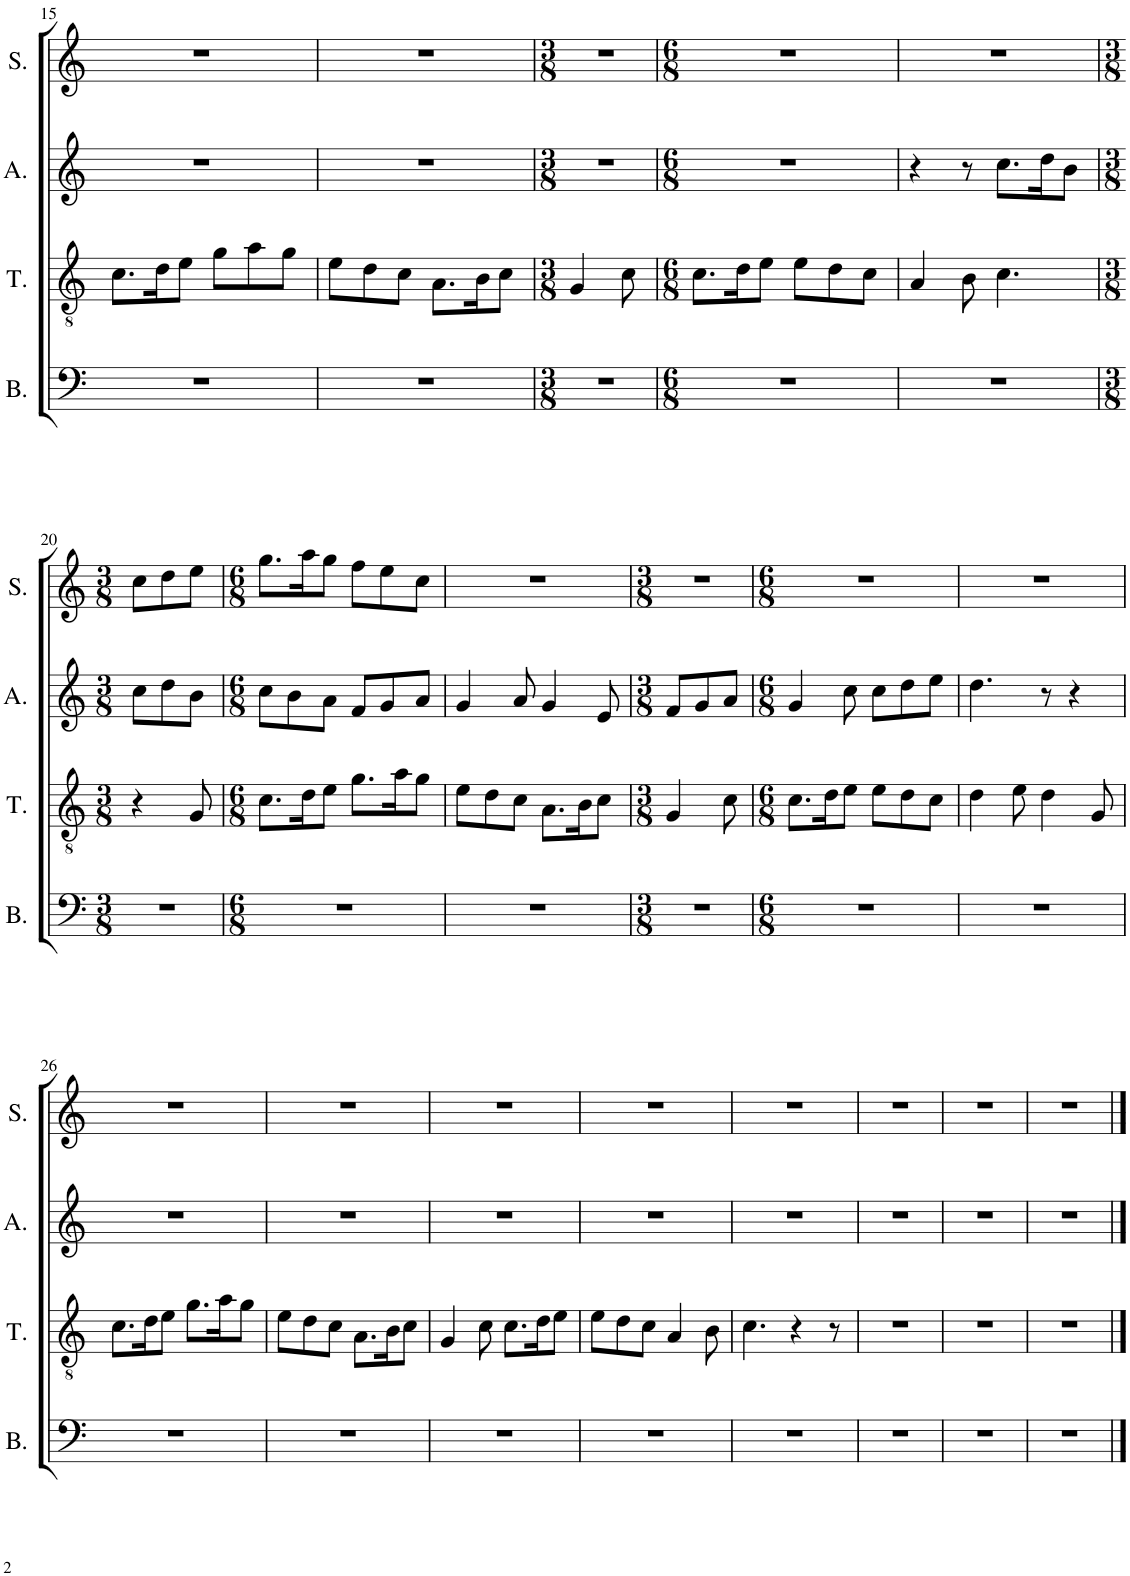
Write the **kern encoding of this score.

**kern	**kern	**kern	**kern
*part4	*part3	*part2	*part1
*staff4	*staff3	*staff2	*staff1
*I"Bass	*I"Tenor	*I"Alto	*I"Soprano
*I'B.	*I'T.	*I'A.	*I'S.
!!LO:PB:g=z
*clefF4	*clefGv2	*clefG2	*clefG2
*	*	*Trd1c2	*
*k[]	*k[]	*k[]	*k[]
*M6/8	*M6/8	*M6/8	*M6/8
=15	=15	=15	=15
2.r	8.c\L	2.r	2.r
.	16d\K	.	.
.	8e\J	.	.
.	8g\L	.	.
.	8a\	.	.
.	8g\J	.	.
=16	=16	=16	=16
2.r	8e\L	2.r	2.r
.	8d\	.	.
.	8c\J	.	.
.	8.A\L	.	.
.	16B\K	.	.
.	8c\J	.	.
=17	=17	=17	=17
*M3/8	*M3/8	*M3/8	*M3/8
4.r	4G/	4.r	4.r
.	8c\	.	.
=18	=18	=18	=18
*M6/8	*M6/8	*M6/8	*M6/8
2.r	8.c\L	2.r	2.r
.	16d\K	.	.
.	8e\J	.	.
.	8e\L	.	.
.	8d\	.	.
.	8c\J	.	.
=19	=19	=19	=19
2.r	4A/	4r	2.r
.	8B\	8r	.
.	4.c\	8.cc\L	.
.	.	16dd\K	.
.	.	8b\J	.
!!LO:LB:g=z
=20	=20	=20	=20
*M3/8	*M3/8	*M3/8	*M3/8
4.r	4r	8cc\L	8cc\L
.	.	8dd\	8dd\
.	8G/	8b\J	8ee\J
=21	=21	=21	=21
*M6/8	*M6/8	*M6/8	*M6/8
2.r	8.c\L	8cc\L	8.gg\L
.	.	8b\	.
.	16d\K	.	16aa\K
.	8e\J	8a\J	8gg\J
.	8.g\L	8f/L	8ff\L
.	.	8g/	8ee\
.	16a\K	.	.
.	8g\J	8a/J	8cc\J
=22	=22	=22	=22
2.r	8e\L	4g/	2.r
.	8d\	.	.
.	8c\J	8a/	.
.	8.A\L	4g/	.
.	16B\K	.	.
.	8c\J	8e/	.
=23	=23	=23	=23
*M3/8	*M3/8	*M3/8	*M3/8
4.r	4G/	8f/L	4.r
.	.	8g/	.
.	8c\	8a/J	.
=24	=24	=24	=24
*M6/8	*M6/8	*M6/8	*M6/8
2.r	8.c\L	4g/	2.r
.	16d\K	.	.
.	8e\J	8cc\	.
.	8e\L	8cc\L	.
.	8d\	8dd\	.
.	8c\J	8ee\J	.
=25	=25	=25	=25
2.r	4d\	4.dd\	2.r
.	8e\	.	.
.	4d\	8r	.
.	.	4r	.
.	8G/	.	.
!!LO:LB:g=z
=26	=26	=26	=26
2.r	8.c\L	2.r	2.r
.	16d\K	.	.
.	8e\J	.	.
.	8.g\L	.	.
.	16a\K	.	.
.	8g\J	.	.
=27	=27	=27	=27
2.r	8e\L	2.r	2.r
.	8d\	.	.
.	8c\J	.	.
.	8.A\L	.	.
.	16B\K	.	.
.	8c\J	.	.
=28	=28	=28	=28
2.r	4G/	2.r	2.r
.	8c\	.	.
.	8.c\L	.	.
.	16d\K	.	.
.	8e\J	.	.
=29	=29	=29	=29
2.r	8e\L	2.r	2.r
.	8d\	.	.
.	8c\J	.	.
.	4A/	.	.
.	8B\	.	.
=30	=30	=30	=30
2.r	4.c\	2.r	2.r
.	4r	.	.
.	8r	.	.
=31	=31	=31	=31
2.r	2.r	2.r	2.r
=32	=32	=32	=32
2.r	2.r	2.r	2.r
=33	=33	=33	=33
2.r	2.r	2.r	2.r
==	==	==	==
*-	*-	*-	*-
